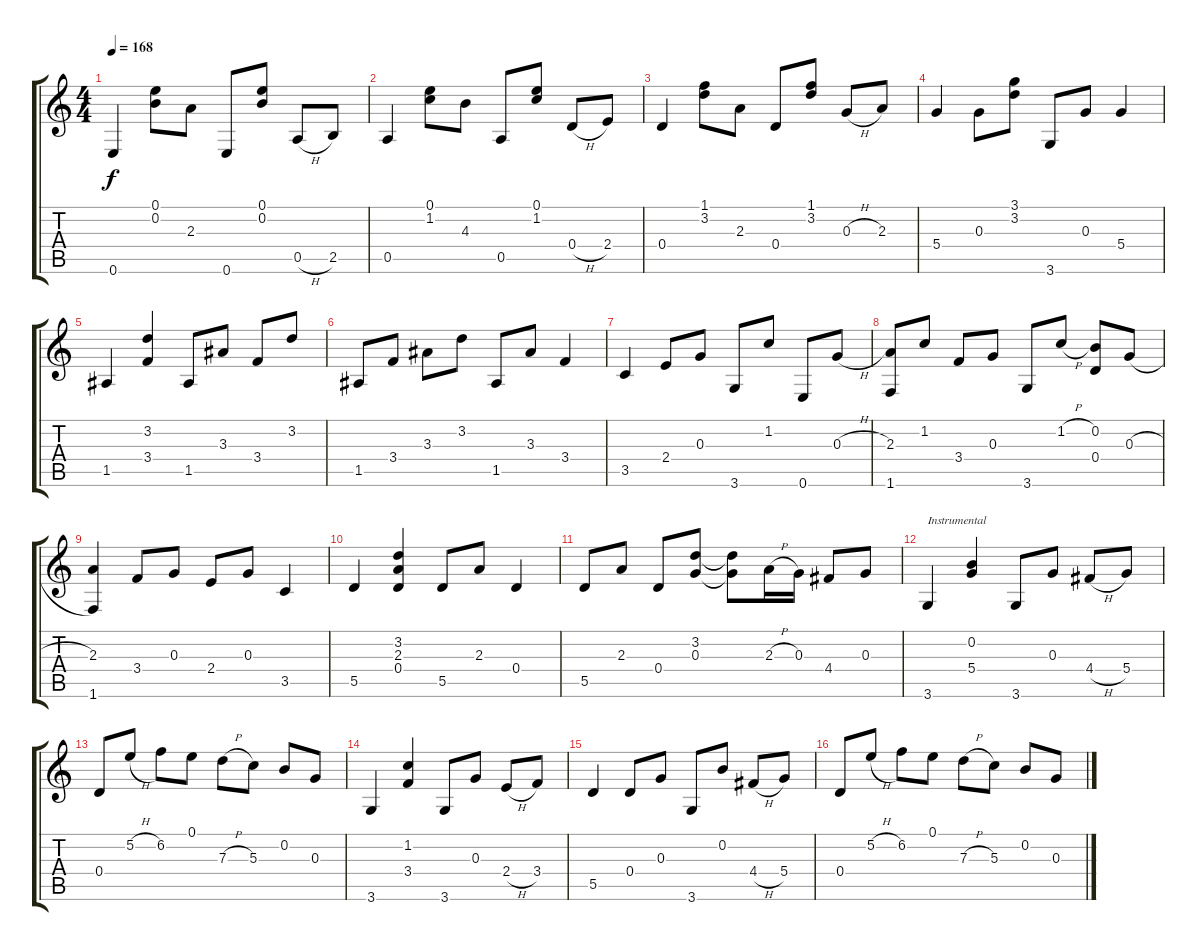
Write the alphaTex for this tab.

\track "" {instrument acousticguitarnylon}
\staff {score tabs}
\tuning (E4 B3 G3 D3 A2 E2) {hide}
\ts (4 4)
\tempo 168
\clef g2
\ks c
0.6.4{dy f} (0.1 0.2).8 2.3.8 0.6.8 (0.1 0.2).8 0.5{h}.8 2.5.8 |
0.5.4 (0.1 1.2).8 4.3.8 0.5.8 (0.1 1.2).8 0.4{h}.8 2.4.8 |
0.4.4 (1.1 3.2).8 2.3.8 0.4.8 (1.1 3.2).8 0.3{h}.8 2.3.8 |
5.4.4 0.3.8 (3.1 3.2).8 3.6.8 0.3.8 5.4.4 |
1.5.4 (3.2 3.4).4 1.5.8 3.3.8 3.4.8 3.2.8 |
1.5.8 3.4.8 3.3.8 3.2.8 1.5.8 3.3.8 3.4.4 |
3.5.4 2.4.8 0.3.8 3.6.8 1.2.8 0.6.8 0.3{h}.8 |
(2.3 1.6).8 1.2.8 3.4.8 0.3.8 3.6.8 1.2{h}.8 (0.2 0.4).8 0.3{h}.8 |
(2.3 1.6).4 3.4.8 0.3.8 2.4.8 0.3.8 3.5.4 |
5.5.4 (3.2 2.3 0.4).4 5.5.8 2.3.8 0.4.4 |
5.5.8 2.3.8 0.4.8 (3.2 0.3).8 (3.2{t} 0.3{t}).8 2.3{h}.16 0.3.16 4.4.8 0.3.8 |
3.6.4{txt "Instrumental"} (0.2 5.4).4 3.6.8 0.3.8 4.4{h}.8 5.4.8 |
0.4.8 5.2{h}.8 6.2.8 0.1.8 7.3{h}.8 5.3.8 0.2.8 0.3.8 |
3.6.4 (1.2 3.4).4 3.6.8 0.3.8 2.4{h}.8 3.4.8 |
5.5.4 0.4.8 0.3.8 3.6.8 0.2.8 4.4{h}.8 5.4.8 |
0.4.8 5.2{h}.8 6.2.8 0.1.8 7.3{h}.8 5.3.8 0.2.8 0.3.8
